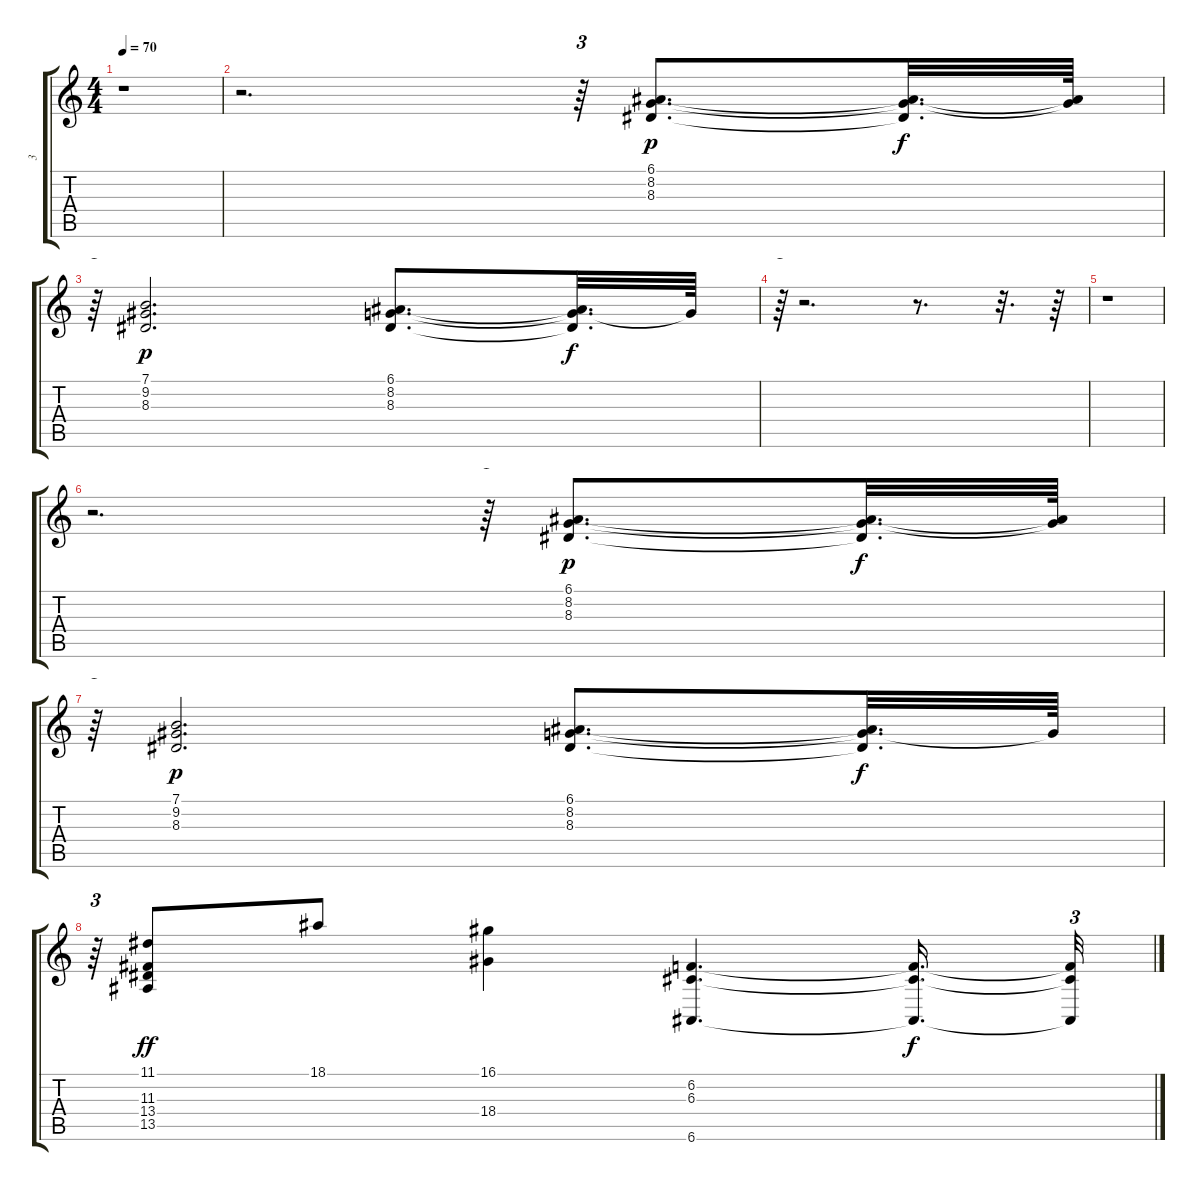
\track ("3" "3") {instrument piccolo}
\staff {score tabs}
\tuning (E4 B3 G3 D3 A2 E2) {hide}
\ts (4 4)
\tempo 70
\clef g2
\ks c
r.1{dy f} |
r.2{d} r.64{tu (3 2)} (6.1 8.2 8.3).8{d dy p balance 13 instrument synthstrings2} (6.1{t} 8.2{t} 8.3{t}).32{d dy f} (6.1{t} 8.2{t}).64 |
r.64{tu (3 2)} (7.1 9.2 8.3).2{d dy p} (6.1 8.2 8.3).8{d} (6.1{t} 8.2{t} 8.3{t}).32{d dy f} 8.2{t}.64 |
r.64{tu (3 2)} r.2{d} r.8{d} r.32{d} r.64 |
r.1 |
r.2{d} r.64{tu (3 2)} (6.1 8.2 8.3).8{d dy p balance 13 instrument synthstrings2} (6.1{t} 8.2{t} 8.3{t}).32{d dy f} (6.1{t} 8.2{t}).64 |
r.64{tu (3 2)} (7.1 9.2 8.3).2{d dy p} (6.1 8.2 8.3).8{d} (6.1{t} 8.2{t} 8.3{t}).32{d dy f} 8.2{t}.64 |
r.64{tu (3 2)} (11.1 11.3 13.4 13.5).8{dy ff balance 11} 18.1.8 (16.1 18.4).4 (6.2 6.3 6.6).4{d} (6.2{t} 6.3{t} 6.6{t}).16{d dy f} (6.2{t} 6.3{t} 6.6{t}).32{tu (3 2)}
